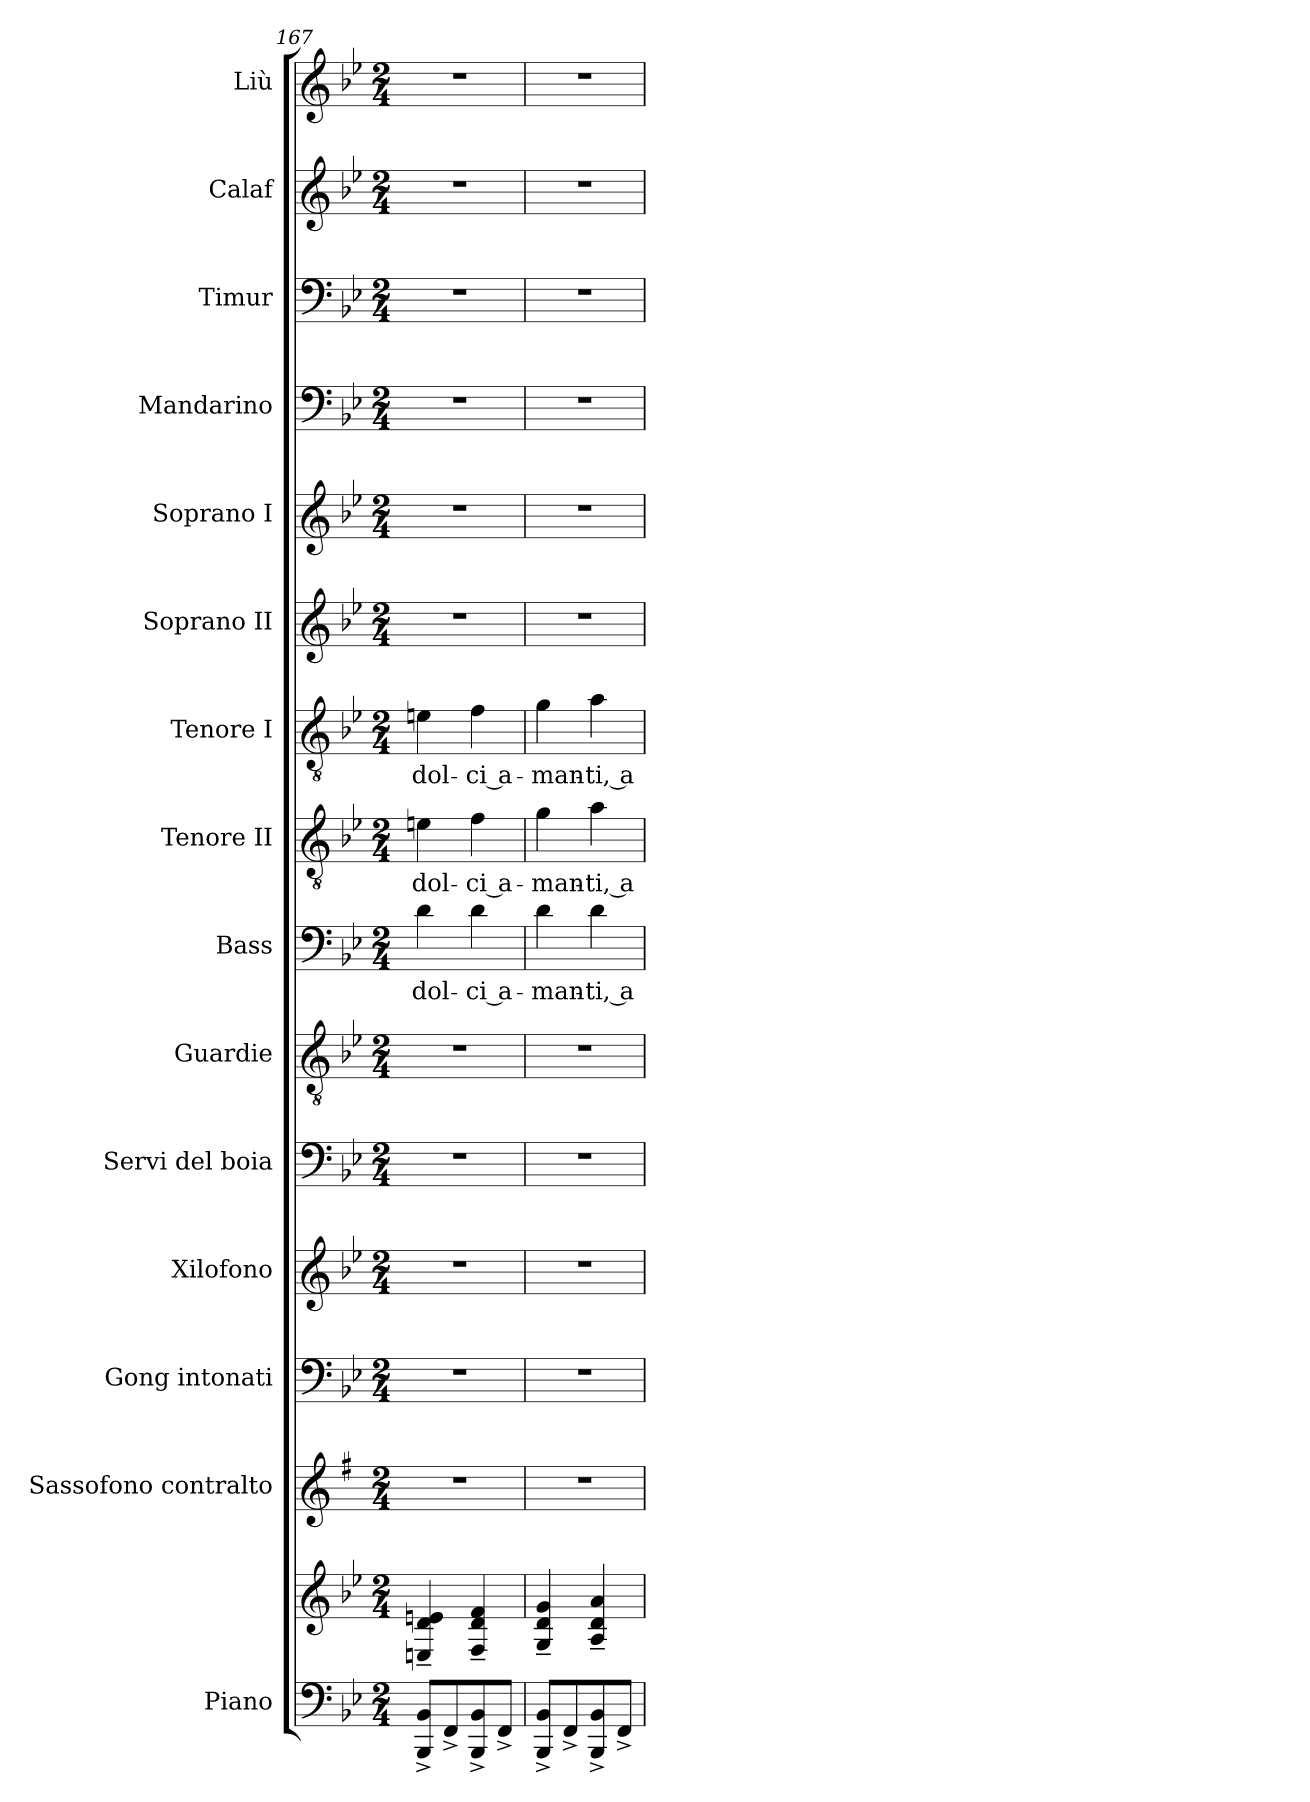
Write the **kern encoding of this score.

**kern	**kern	**kern	**kern	**kern	**kern	**kern	**kern	**text	**kern	**text	**kern	**text	**kern	**kern	**kern	**kern	**kern	**kern
*part15	*part15	*part14	*part13	*part12	*part11	*part10	*part9	*part9	*part8	*part8	*part7	*part7	*part6	*part5	*part4	*part3	*part2	*part1
*staff16	*staff15	*staff14	*staff13	*staff12	*staff11	*staff10	*staff9	*staff9	*staff8	*staff8	*staff7	*staff7	*staff6	*staff5	*staff4	*staff3	*staff2	*staff1
*I"Piano	*	*I"Sassofono contralto	*I"Gong intonati	*I"Xilofono	*I"Servi del boia	*I"Guardie	*I"Bass	*	*I"Tenore II	*	*I"Tenore I	*	*I"Soprano II	*I"Soprano I	*I"Mandarino	*I"Timur	*I"Calaf	*I"Liù
*I'Pno.	*	*	*I'Gong int.	*I'Xil.	*I'Ser.B.	*I'G.	*I'B.	*	*I'T. II	*	*I'T. I	*	*I'S. II	*I'S. I	*I'M.	*I'T.	*I'C.	*I'L.
*clefF4	*clefG2	*clefG2	*clefF4	*clefG2	*clefF4	*clefGv2	*clefF4	*	*clefGv2	*	*clefGv2	*	*clefG2	*clefG2	*clefF4	*clefF4	*clefG2	*clefG2
*	*	*ITrd5c9	*	*ITrd-7c-12	*	*	*	*	*	*	*	*	*	*	*	*	*	*
*k[b-e-]	*k[b-e-]	*k[b-e-]	*k[b-e-]	*k[b-e-]	*k[b-e-]	*k[b-e-]	*k[b-e-]	*	*k[b-e-]	*	*k[b-e-]	*	*k[b-e-]	*k[b-e-]	*k[b-e-]	*k[b-e-]	*k[b-e-]	*k[b-e-]
*M2/4	*M2/4	*M2/4	*M2/4	*M2/4	*M2/4	*M2/4	*M2/4	*	*M2/4	*	*M2/4	*	*M2/4	*M2/4	*M2/4	*M2/4	*M2/4	*M2/4
=167	=167	=167	=167	=167	=167	=167	=167	=167	=167	=167	=167	=167	=167	=167	=167	=167	=167	=167
!	!	!	!	!	!	!	!	!LO:LY:b	!	!LO:LY:b	!	!LO:LY:b	!	!	!	!	!	!
8BBB-/^ 8BB-/^L	4En/~ 4d/~ 4en/~	2r	2r	2r	2r	2r	4d\	dol-	4en\	dol-	4en\	dol-	2r	2r	2r	2r	2r	2r
8FF^/	.	.	.	.	.	.	.	.	.	.	.	.	.	.	.	.	.	.
!	!	!	!	!	!	!	!	!LO:LY:b	!	!LO:LY:b	!	!LO:LY:b	!	!	!	!	!	!
8BBB-/^ 8BB-/^	4F/~ 4d/~ 4f/~	.	.	.	.	.	4d\	-ci a-	4f\	-ci a-	4f\	-ci a-	.	.	.	.	.	.
8FF^/J	.	.	.	.	.	.	.	.	.	.	.	.	.	.	.	.	.	.
=168	=168	=168	=168	=168	=168	=168	=168	=168	=168	=168	=168	=168	=168	=168	=168	=168	=168	=168
!	!	!	!	!	!	!	!	!LO:LY:b	!	!LO:LY:b	!	!LO:LY:b	!	!	!	!	!	!
8BBB-/^ 8BB-/^L	4G/~ 4d/~ 4g/~	2r	2r	2r	2r	2r	4d\	-man-	4g\	-man-	4g\	-man-	2r	2r	2r	2r	2r	2r
8FF^/	.	.	.	.	.	.	.	.	.	.	.	.	.	.	.	.	.	.
!	!	!	!	!	!	!	!	!LO:LY:b	!	!LO:LY:b	!	!LO:LY:b	!	!	!	!	!	!
8BBB-/^ 8BB-/^	4A/~ 4d/~ 4a/~	.	.	.	.	.	4d\	-ti, a-	4a\	-ti, a-	4a\	-ti, a-	.	.	.	.	.	.
8FF^/J	.	.	.	.	.	.	.	.	.	.	.	.	.	.	.	.	.	.
=	=	=	=	=	=	=	=	=	=	=	=	=	=	=	=	=	=	=
*-	*-	*-	*-	*-	*-	*-	*-	*-	*-	*-	*-	*-	*-	*-	*-	*-	*-	*-
